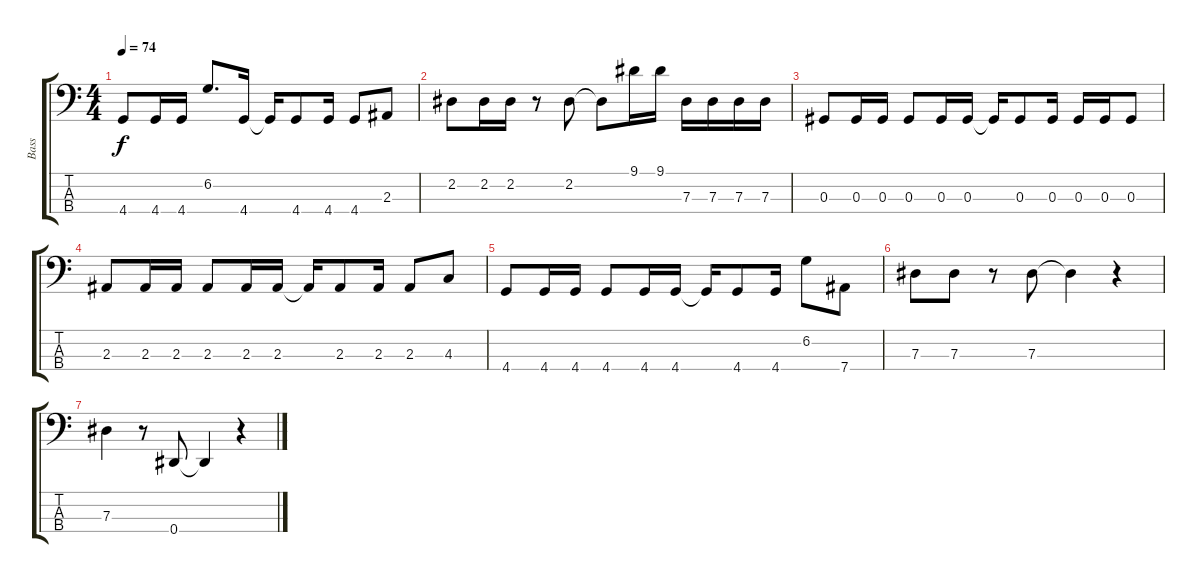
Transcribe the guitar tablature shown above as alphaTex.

\track ("Bass" "Bass") {instrument electricbassfinger}
\staff {score tabs}
\tuning (Gb2 Db2 Ab1 Eb1) {hide}
\ts (4 4)
\tempo 74
\clef f4
\ks c
4.4.8{dy f} 4.4.16 4.4.16 6.2.8{d} 4.4.16 4.4{t}.16 4.4.8 4.4.16 4.4.8 2.3.8 |
2.2.8 2.2.16 2.2.16 r.8 2.2.8 2.2{t}.8 9.1.16 9.1.16 7.3.16 7.3.16 7.3.16 7.3.16 |
0.3.8 0.3.16 0.3.16 0.3.8 0.3.16 0.3.16 0.3{t}.16 0.3.8 0.3.16 0.3.16 0.3.16 0.3.8 |
2.3.8 2.3.16 2.3.16 2.3.8 2.3.16 2.3.16 2.3{t}.16 2.3.8 2.3.16 2.3.8 4.3.8 |
4.4.8 4.4.16 4.4.16 4.4.8 4.4.16 4.4.16 4.4{t}.16 4.4.8 4.4.16 6.2.8 7.4.8 |
7.3.8 7.3.8 r.8 7.3.8 7.3{t}.4 r.4 |
7.3.4 r.8 0.4.8 0.4{t}.4 r.4
